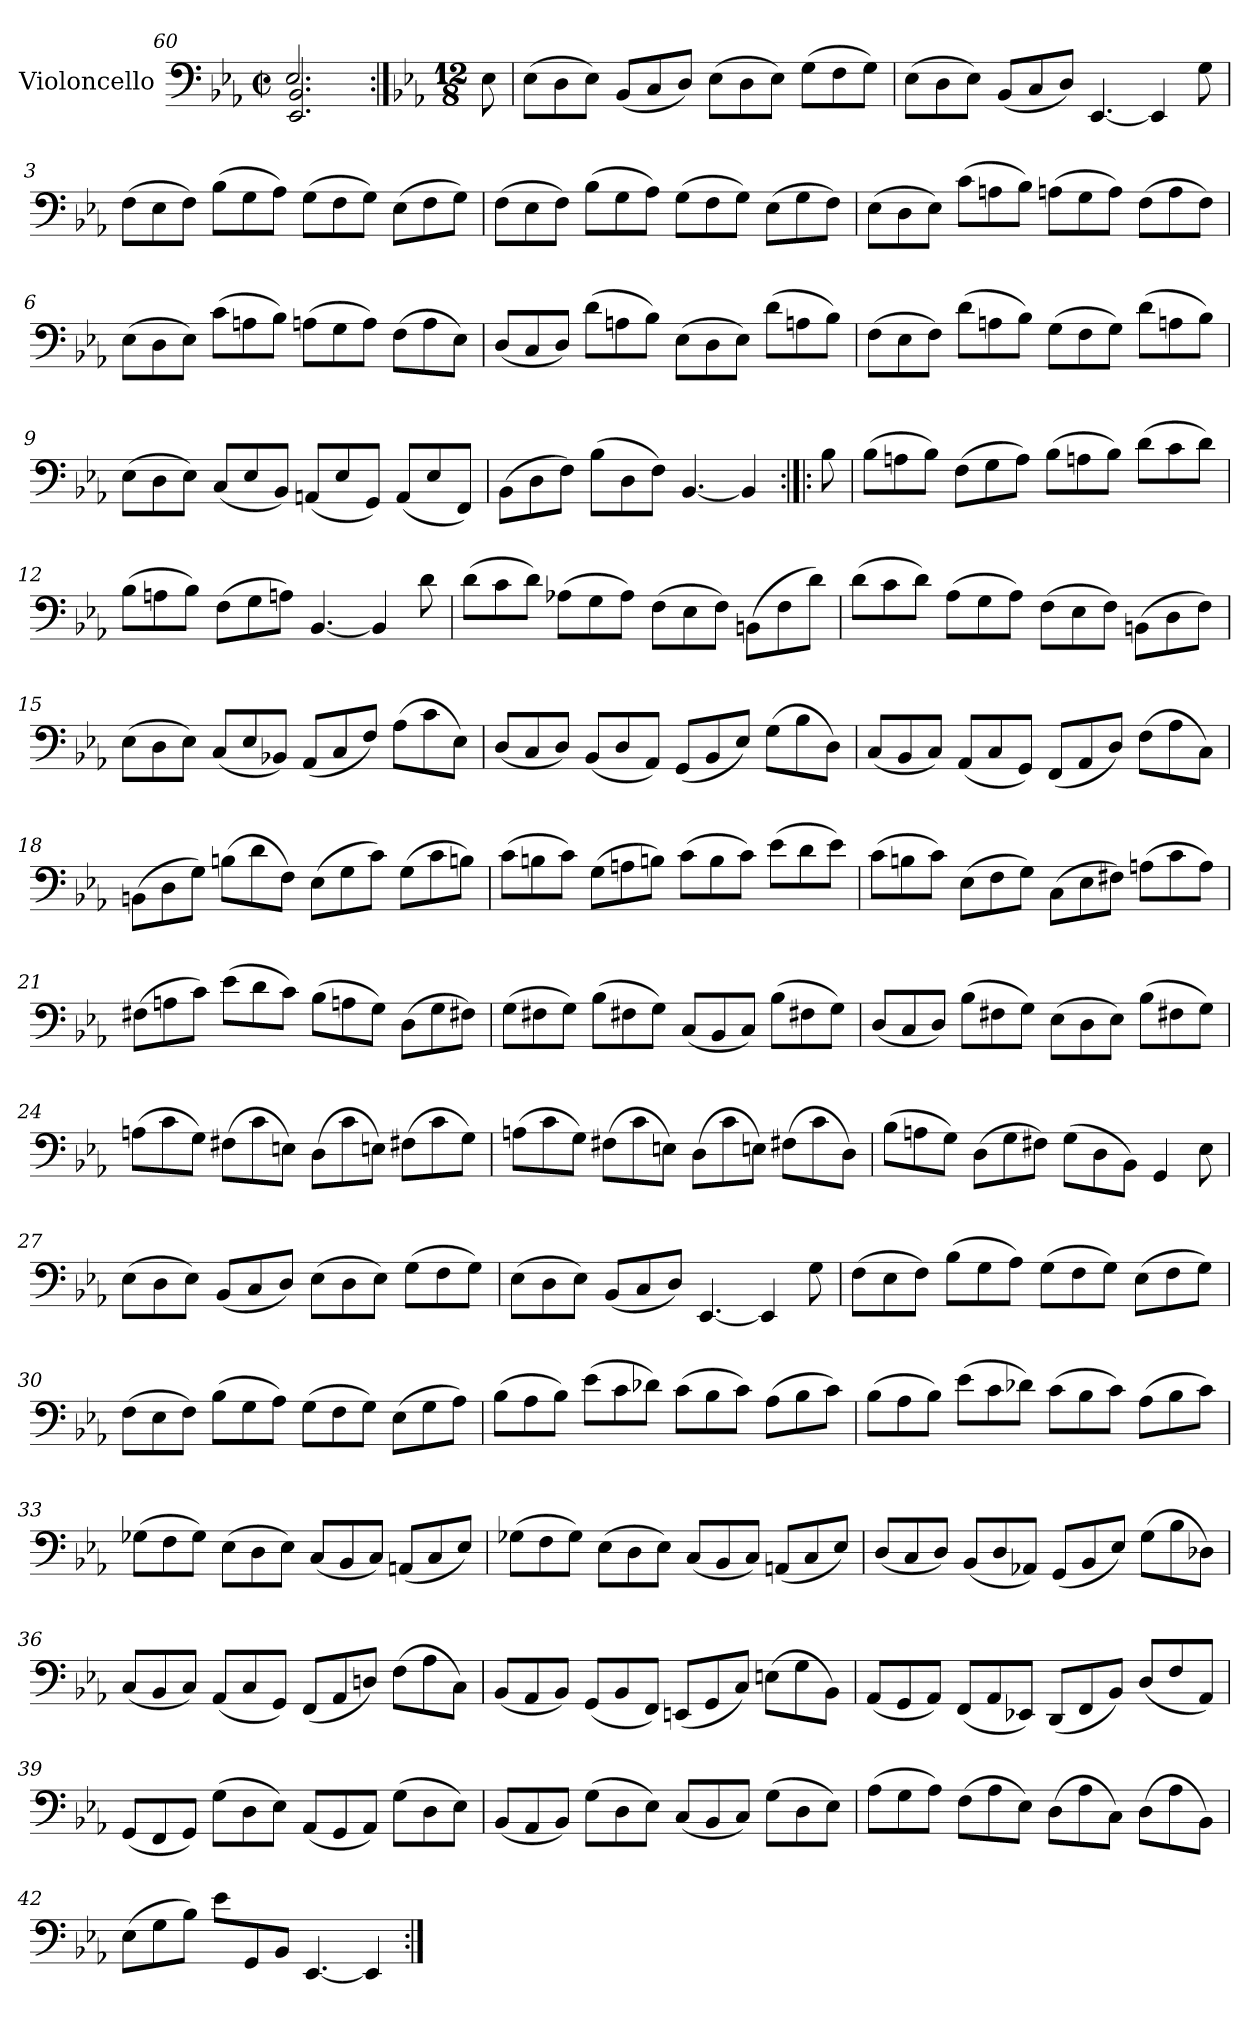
**kern
*part1
*staff1
*I"Violoncello
*I'Vc.
*clefF4
*k[b-e-a-]
*M2/2
*met(c|)
=60
*^
*	*^
2.E-/	2.EE-/	2.BB-/
!	!	!LO:TX:a:t=Bourrée I\nda Capo
*v	*v	*v
!!LO:PB:g=z
=:|!
*k[b-e-a-]
*M12/8
*^
*	*^
!LO:TX:a:B:t=Gigue	!	!
*v	*v	*v
8E-\
=1
(>8E-\L
8D\
8E-\J)
(<8BB-/L
8C/
8D/J)
(>8E-\L
8D\
8E-\J)
(>8G\L
8F\
8G\J)
=2
(>8E-\L
8D\
8E-\J)
(<8BB-/L
8C/
8D/J)
[4.EE-/
4EE-/]
8G\
=3
(>8F\L
8E-\
8F\J)
(>8B-\L
8G\
8A-\J)
(>8G\L
8F\
8G\J)
(>8E-\L
8F\
8G\J)
!!LO:LB:g=z
=4
(>8F\L
8E-\
8F\J)
(>8B-\L
8G\
8A-\J)
(>8G\L
8F\
8G\J)
(>8E-\L
8G\
8F\J)
=5
(>8E-\L
8D\
8E-\J)
(>8c\L
8An\
8B-\J)
(>8An\L
8G\
8A\J)
(>8F\L
8A\
8F\J)
=6
(>8E-\L
8D\
8E-\J)
(>8c\L
8An\
8B-\J)
(>8An\L
8G\
8A\J)
(>8F\L
8A\
8E-\J)
=7
(<8D/L
8C/
8D/J)
(>8d\L
8An\
8B-\J)
(>8E-\L
8D\
8E-\J)
(>8d\L
8An\
8B-\J)
!!LO:LB:g=z
=8
(>8F\L
8E-\
8F\J)
(>8d\L
8An\
8B-\J)
(>8G\L
8F\
8G\J)
(>8d\L
8An\
8B-\J)
=9
(>8E-\L
8D\
8E-\J)
(<8C/L
8E-/
8BB-/J)
(<8AAn/L
8E-/
8GG/J)
(<8AA/L
8E-/
8FF/J)
=10
(>8BB-\L
8D\
8F\J)
(>8B-\L
8D\
8F\J)
[4.BB-/
4BB-/]
=10X1:|!|:
8B-\
=11
(>8B-\L
8An\
8B-\J)
(>8F\L
8G\
8A\J)
(>8B-\L
8An\
8B-\J)
(>8d\L
8c\
8d\J)
!!LO:LB:g=z
=12
(>8B-\L
8An\
8B-\J)
(>8F\L
8G\
8An\J)
[4.BB-/
4BB-/]
8d\
=13
(>8d\L
8c\
8d\J)
(>8A-X\L
8G\
8A-\J)
(>8F\L
8E-\
8F\J)
(>8BBn\L
8F\
8d\J)
=14
(>8d\L
8c\
8d\J)
(>8A-\L
8G\
8A-\J)
(>8F\L
8E-\
8F\J)
(>8BBn\L
8D\
8F\J)
=15
(>8E-\L
8D\
8E-\J)
(<8C/L
8E-/
8BB-X/J)
(<8AA-/L
8C/
8F/J)
(>8A-\L
8c\
8E-\J)
!!LO:LB:g=z
=16
(<8D/L
8C/
8D/J)
(<8BB-/L
8D/
8AA-/J)
(<8GG/L
8BB-/
8E-/J)
(>8G\L
8B-\
8D\J)
=17
(<8C/L
8BB-/
8C/J)
(<8AA-/L
8C/
8GG/J)
(<8FF/L
8AA-/
8D/J)
(>8F\L
8A-\
8C\J)
=18
(>8BBn\L
8D\
8G\J)
(>8Bn\L
8d\
8F\J)
(>8E-\L
8G\
8c\J)
(>8G\L
8c\
8Bn\J)
!!LO:LB:g=z
=19
(>8c\L
8Bn\
8c\J)
(>8G\L
8An\
8Bn\J)
(>8c\L
8B\
8c\J)
(>8e-\L
8d\
8e-\J)
=20
(>8c\L
8Bn\
8c\J)
(>8E-\L
8F\
8G\J)
(>8C\L
8E-\
8F#X\J)
(>8An\L
8c\
8A\J)
=21
(>8F#X\L
8An\
8c\J)
(>8e-\L
8d\
8c\J)
(>8B-\L
8An\
8G\J)
(>8D\L
8G\
8F#X\J)
!!LO:LB:g=z
=22
(>8G\L
8F#X\
8G\J)
(>8B-\L
8F#X\
8G\J)
(<8C/L
8BB-/
8C/J)
(>8B-\L
8F#X\
8G\J)
=23
(<8D/L
8C/
8D/J)
(>8B-\L
8F#X\
8G\J)
(>8E-\L
8D\
8E-\J)
(>8B-\L
8F#X\
8G\J)
=24
(>8An\L
8c\
8G\J)
(>8F#X\L
8c\
8En\J)
(>8D\L
8c\
8En\J)
(>8F#X\L
8c\
8G\J)
!!LO:LB:g=z
=25
(>8An\L
8c\
8G\J)
(>8F#X\L
8c\
8En\J)
(>8D\L
8c\
8En\J)
(>8F#X\L
8c\
8D\J)
=26
(>8B-\L
8An\
8G\J)
(>8D\L
8G\
8F#X\J)
(>8G\L
8D\
8BB-\J)
4GG/
8E-\
=27
(>8E-\L
8D\
8E-\J)
(<8BB-/L
8C/
8D/J)
(>8E-\L
8D\
8E-\J)
(>8G\L
8F\
8G\J)
=28
(>8E-\L
8D\
8E-\J)
(<8BB-/L
8C/
8D/J)
[4.EE-/
4EE-/]
8G\
!!LO:LB:g=z
=29
(>8F\L
8E-\
8F\J)
(>8B-\L
8G\
8A-\J)
(>8G\L
8F\
8G\J)
(>8E-\L
8F\
8G\J)
=30
(>8F\L
8E-\
8F\J)
(>8B-\L
8G\
8A-\J)
(>8G\L
8F\
8G\J)
(>8E-\L
8G\
8A-\J)
=31
(>8B-\L
8A-\
8B-\J)
(>8e-\L
8c\
8d-X\J)
(>8c\L
8B-\
8c\J)
(>8A-\L
8B-\
8c\J)
!!LO:LB:g=z
=32
(>8B-\L
8A-\
8B-\J)
(>8e-\L
8c\
8d-X\J)
(>8c\L
8B-\
8c\J)
(>8A-\L
8B-\
8c\J)
=33
(>8G-X\L
8F\
8G-\J)
(>8E-\L
8D\
8E-\J)
(<8C/L
8BB-/
8C/J)
(<8AAn/L
8C/
8E-/J)
=34
(>8G-X\L
8F\
8G-\J)
(>8E-\L
8D\
8E-\J)
(<8C/L
8BB-/
8C/J)
(<8AAn/L
8C/
8E-/J)
!!LO:LB:g=z
=35
(<8D/L
8C/
8D/J)
(<8BB-/L
8D/
8AA-X/J)
(<8GG/L
8BB-/
8E-/J)
(>8G\L
8B-\
8D-X\J)
=36
(<8C/L
8BB-/
8C/J)
(<8AA-/L
8C/
8GG/J)
(<8FF/L
8AA-/
8Dn/J)
(>8F\L
8A-\
8C\J)
=37
(<8BB-/L
8AA-/
8BB-/J)
(<8GG/L
8BB-/
8FF/J)
(<8EEn/L
8GG/
8C/J)
(>8En\L
8G\
8BB-\J)
=38
(<8AA-/L
8GG/
8AA-/J)
(<8FF/L
8AA-/
8EE-X/J)
(<8DD/L
8FF/
8BB-/J)
(<8D/L
8F/
8AA-/J)
!!LO:LB:g=z
=39
(<8GG/L
8FF/
8GG/J)
(>8G\L
8D\
8E-\J)
(<8AA-/L
8GG/
8AA-/J)
(>8G\L
8D\
8E-\J)
=40
(<8BB-/L
8AA-/
8BB-/J)
(>8G\L
8D\
8E-\J)
(<8C/L
8BB-/
8C/J)
(>8G\L
8D\
8E-\J)
=41
(>8A-\L
8G\
8A-\J)
(>8F\L
8A-\
8E-\J)
(>8D\L
8A-\
8C\J)
(>8D\L
8A-\
8BB-\J)
=42
(>8E-\L
8G\
8B-\J)
8e-\L
8GG/
8BB-/J
[4.EE-/
4EE-/]
=:|!
*-
